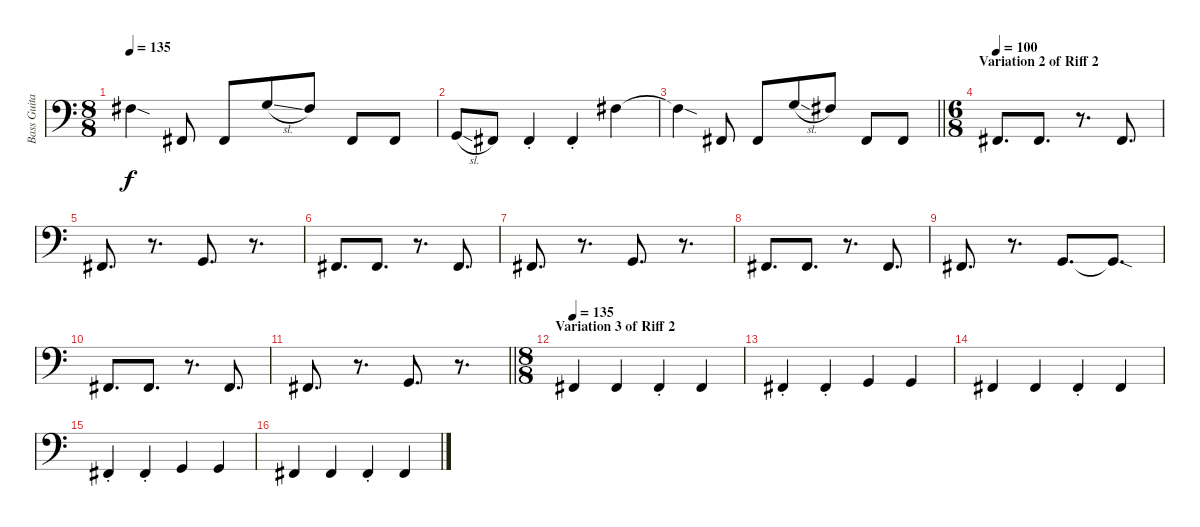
\track ("Bass Guitar" "Bass Guita") {instrument electricbassfinger}
\staff {score}
\tuning (F2 C2 G1 D1) {hide}
\ts (8 8)
\tempo 135
\clef f4
\ks c
6.2{sod t}.4{dy f} 4.4.8 4.4.8 7.2{sl}.8 6.2.8 4.4.8 4.4.8 |
5.4{sl}.8 4.4.8 4.4{st}.4 4.4{st}.4 6.2.4 |
\barLineRight lightlight
6.2{sod t}.4 4.4.8 4.4.8 7.2{sl}.8 6.2.8 4.4.8 4.4.8 |
\ts (6 8)
\section ("" "Variation 2 of Riff 2")
\tempo 100
4.4.8{d} 4.4.8{d} r.8{d} 4.4.8{d} |
4.4.8{d} r.8{d} 5.4.8{d} r.8{d} |
4.4.8{d} 4.4.8{d} r.8{d} 4.4.8{d} |
4.4.8{d} r.8{d} 5.4.8{d} r.8{d} |
4.4.8{d} 4.4.8{d} r.8{d} 4.4.8{d} |
4.4.8{d} r.8{d} 5.4.8{d} 5.4{sod t}.8{d} |
4.4.8{d} 4.4.8{d} r.8{d} 4.4.8{d} |
\barLineRight lightlight
4.4.8{d} r.8{d} 5.4.8{d} r.8{d} |
\ts (8 8)
\section ("" "Variation 3 of Riff 2")
\tempo 135
4.4.4 4.4.4 4.4{st}.4 4.4.4 |
4.4{st}.4 4.4{st}.4 5.4.4 5.4.4 |
4.4.4 4.4.4 4.4{st}.4 4.4.4 |
4.4{st}.4 4.4{st}.4 5.4.4 5.4.4 |
4.4.4 4.4.4 4.4{st}.4 4.4.4
